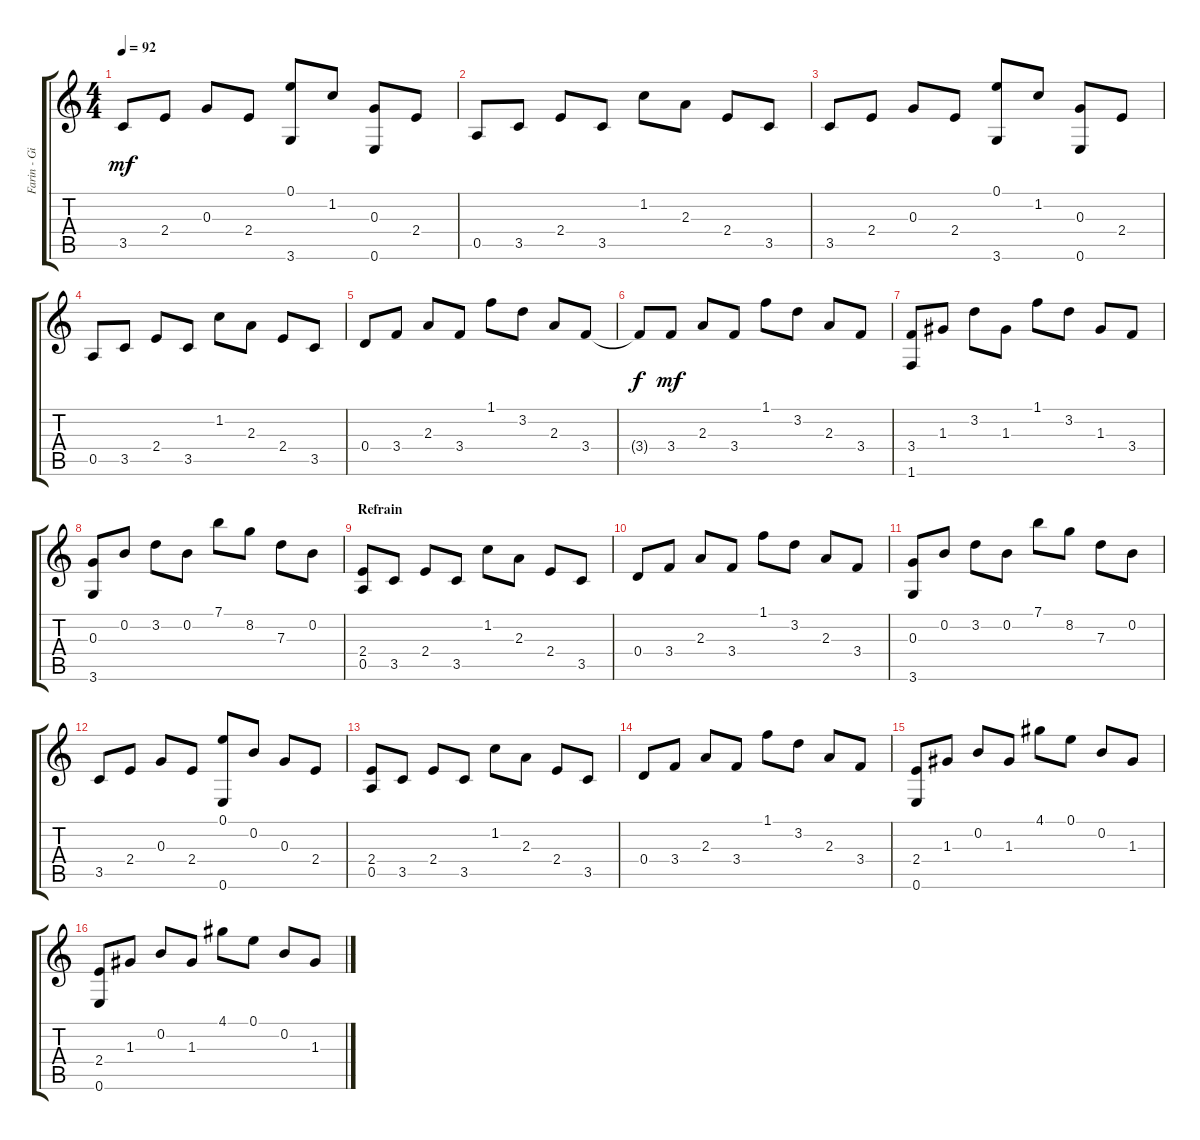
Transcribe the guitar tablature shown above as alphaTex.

\track ("Farin - Gitarre 1" "Farin - Gi") {instrument acousticguitarsteel}
\staff {score tabs}
\tuning (E4 B3 G3 D3 A2 E2) {hide}
\ts (4 4)
\tempo 92
\clef g2
\ks c
3.5.8{dy mf} 2.4.8 0.3.8 2.4.8 (0.1 3.6).8 1.2.8 (0.3 0.6).8 2.4.8 |
0.5.8 3.5.8 2.4.8 3.5.8 1.2.8 2.3.8 2.4.8 3.5.8 |
3.5.8 2.4.8 0.3.8 2.4.8 (0.1 3.6).8 1.2.8 (0.3 0.6).8 2.4.8 |
0.5.8 3.5.8 2.4.8 3.5.8 1.2.8 2.3.8 2.4.8 3.5.8 |
0.4.8 3.4.8 2.3.8 3.4.8 1.1.8 3.2.8 2.3.8 3.4.8 |
3.4{t}.8{dy f} 3.4.8{dy mf} 2.3.8 3.4.8 1.1.8 3.2.8 2.3.8 3.4.8 |
(3.4 1.6).8 1.3.8 3.2.8 1.3.8 1.1.8 3.2.8 1.3.8 3.4.8 |
(0.3 3.6).8 0.2.8 3.2.8 0.2.8 7.1.8 8.2.8 7.3.8 0.2.8 |
\section ("" "Refrain")
(2.4 0.5).8 3.5.8 2.4.8 3.5.8 1.2.8 2.3.8 2.4.8 3.5.8 |
0.4.8 3.4.8 2.3.8 3.4.8 1.1.8 3.2.8 2.3.8 3.4.8 |
(0.3 3.6).8 0.2.8 3.2.8 0.2.8 7.1.8 8.2.8 7.3.8 0.2.8 |
3.5.8 2.4.8 0.3.8 2.4.8 (0.1 0.6).8 0.2.8 0.3.8 2.4.8 |
(2.4 0.5).8 3.5.8 2.4.8 3.5.8 1.2.8 2.3.8 2.4.8 3.5.8 |
0.4.8 3.4.8 2.3.8 3.4.8 1.1.8 3.2.8 2.3.8 3.4.8 |
(2.4 0.6).8 1.3.8 0.2.8 1.3.8 4.1.8 0.1.8 0.2.8 1.3.8 |
(2.4 0.6).8 1.3.8 0.2.8 1.3.8 4.1.8 0.1.8 0.2.8 1.3.8
